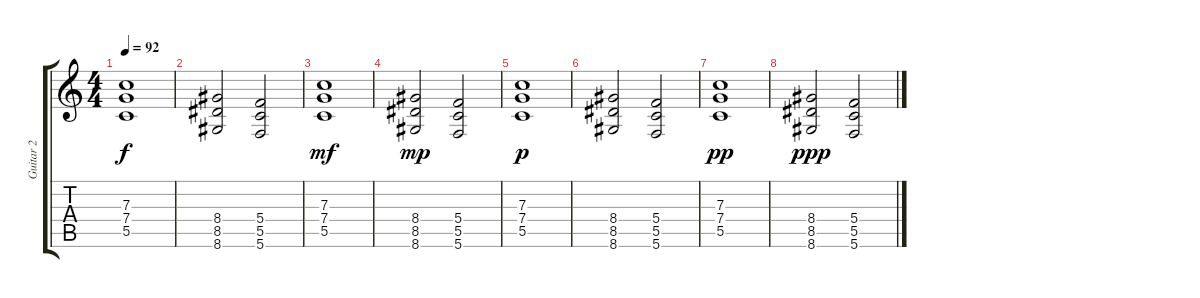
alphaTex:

\track ("Guitar 2" "Guitar 2") {instrument distortionguitar}
\staff {score tabs}
\tuning (D4 A3 F3 C3 G2 C2) {hide}
\ts (4 4)
\tempo 92
\clef g2
\ks c
(7.3 7.4 5.5).1{dy f} |
(8.4 8.5 8.6).2 (5.4 5.5 5.6).2 |
(7.3 7.4 5.5).1{dy mf} |
(8.4 8.5 8.6).2{dy mp} (5.4 5.5 5.6).2 |
(7.3 7.4 5.5).1{dy p} |
(8.4 8.5 8.6).2 (5.4 5.5 5.6).2 |
(7.3 7.4 5.5).1{dy pp} |
(8.4 8.5 8.6).2{dy ppp} (5.4 5.5 5.6).2
